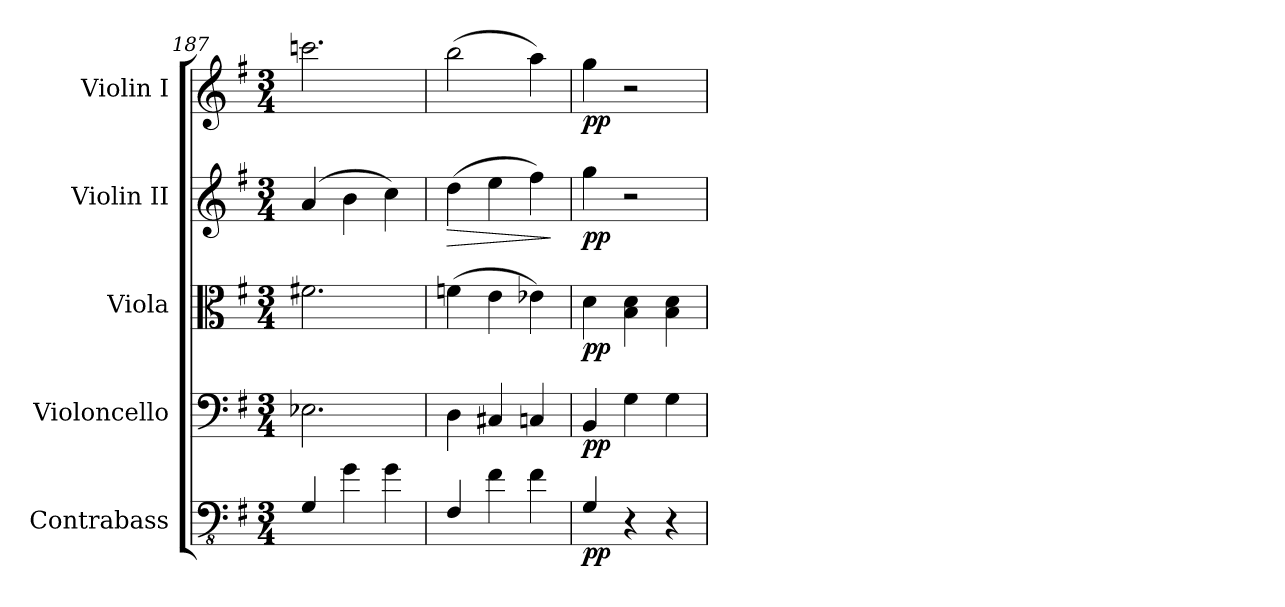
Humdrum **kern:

**kern	**dynam	**kern	**dynam	**kern	**dynam	**kern	**dynam	**kern	**dynam
*part5	*part5	*part4	*part4	*part3	*part3	*part2	*part2	*part1	*part1
*staff5	*staff5	*staff4	*staff4	*staff3	*staff3	*staff2	*staff2	*staff1	*staff1
*I"Contrabass	*	*I"Violoncello	*	*I"Viola	*	*I"Violin II	*	*I"Violin I	*
*I'Cb	*	*I'Vc	*	*I'Vla	*	*I'Vln	*	*I'Vln	*
*clefFv4	*	*clefF4	*	*clefC3	*	*clefG2	*	*clefG2	*
*ITrd7c12	*	*	*	*	*	*	*	*	*
*k[f#]	*	*k[f#]	*	*k[f#]	*	*k[f#]	*	*k[f#]	*
*M3/4	*	*M3/4	*	*M3/4	*	*M3/4	*	*M3/4	*
=187	=187	=187	=187	=187	=187	=187	=187	=187	=187
4GGG/	.	2.E-X\	.	2.f#X\	.	(4a/	.	2.cccn\	.
4GG\	.	.	.	.	.	4b\	.	.	.
4GG\	.	.	.	.	.	4cc\)	.	.	.
=188	=188	=188	=188	=188	=188	=188	=188	=188	=188
!	!	!	!	!	!	!	!LO:HP:b	!	!
4FFF#/	.	4D\	.	(4fn\	.	(4dd\	>	(2bb\	.
4FF#\	.	4C#X/	.	4e\	.	4ee\	.	.	.
4FF#\	.	4Cn/	.	4e-X\)	.	4ff#\)	.	4aa\)	.
.	.	.	.	.	.	.	]	.	.
=189	=189	=189	=189	=189	=189	=189	=189	=189	=189
!	!LO:DY:b	!	!LO:DY:b	!	!LO:DY:b	!	!LO:DY:b	!	!LO:DY:b
4GGG/	pp	4BB/	pp	4d\	pp	4gg\	pp	4gg\	pp
4r	.	4G\	.	4B\ 4d\	.	2r	.	2r	.
4r	.	4G\	.	4B\ 4d\	.	.	.	.	.
=	=	=	=	=	=	=	=	=	=
*-	*-	*-	*-	*-	*-	*-	*-	*-	*-
